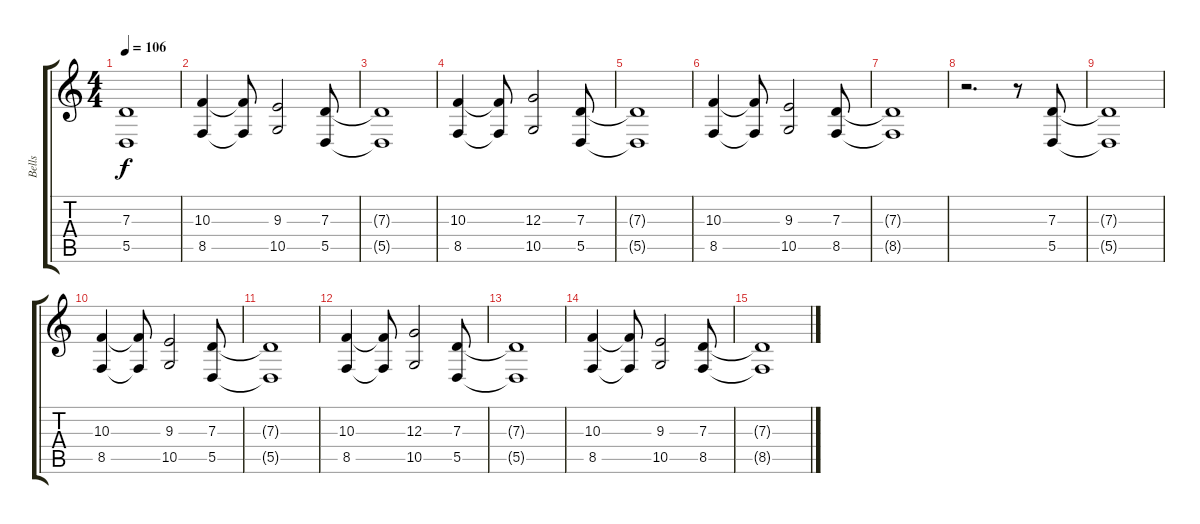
\track ("Bells" "Bells") {instrument recorder}
\staff {score tabs}
\tuning (E4 B3 G3 D3 A2 E2) {hide}
\ts (4 4)
\tempo 106
\clef g2
\ks c
(7.3{t} 5.5{t}).1{dy f} |
(10.3 8.5).4 (10.3{t} 8.5{t}).8 (9.3 10.5).2 (7.3 5.5).8 |
(7.3{t} 5.5{t}).1 |
(10.3 8.5).4 (10.3{t} 8.5{t}).8 (12.3 10.5).2 (7.3 5.5).8 |
(7.3{t} 5.5{t}).1 |
(10.3 8.5).4 (10.3{t} 8.5{t}).8 (9.3 10.5).2 (7.3 8.5).8 |
(7.3{t} 8.5{t}).1 |
r.2{d} r.8 (7.3 5.5).8 |
(7.3{t} 5.5{t}).1 |
(10.3 8.5).4 (10.3{t} 8.5{t}).8 (9.3 10.5).2 (7.3 5.5).8 |
(7.3{t} 5.5{t}).1 |
(10.3 8.5).4 (10.3{t} 8.5{t}).8 (12.3 10.5).2 (7.3 5.5).8 |
(7.3{t} 5.5{t}).1 |
(10.3 8.5).4 (10.3{t} 8.5{t}).8 (9.3 10.5).2 (7.3 8.5).8 |
(7.3{t} 8.5{t}).1
